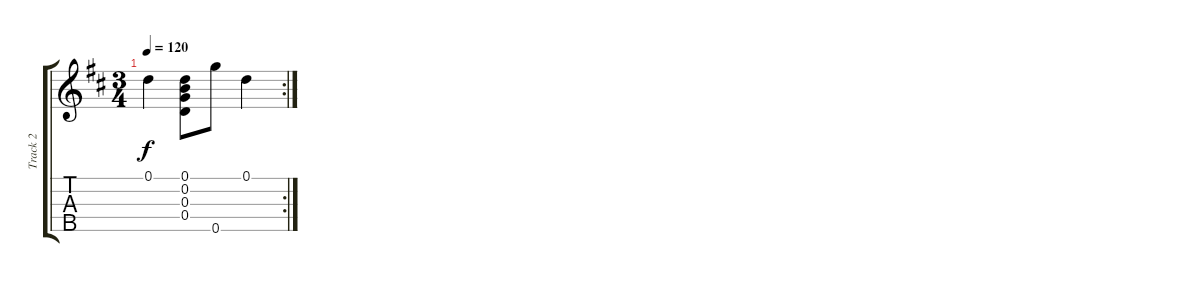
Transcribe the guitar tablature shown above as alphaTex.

\track ("Track 2" "Track 2") {mute instrument banjo}
\staff {score tabs}
\tuning (D4 B3 G3 D3 G4) {hide}
\displaytranspose 12
\rc 2
\ts (3 4)
\tempo 120
\clef g2
\ks d
0.1.4{dy f} (0.1 0.2 0.3 0.4).8 0.5.8 0.1.4
